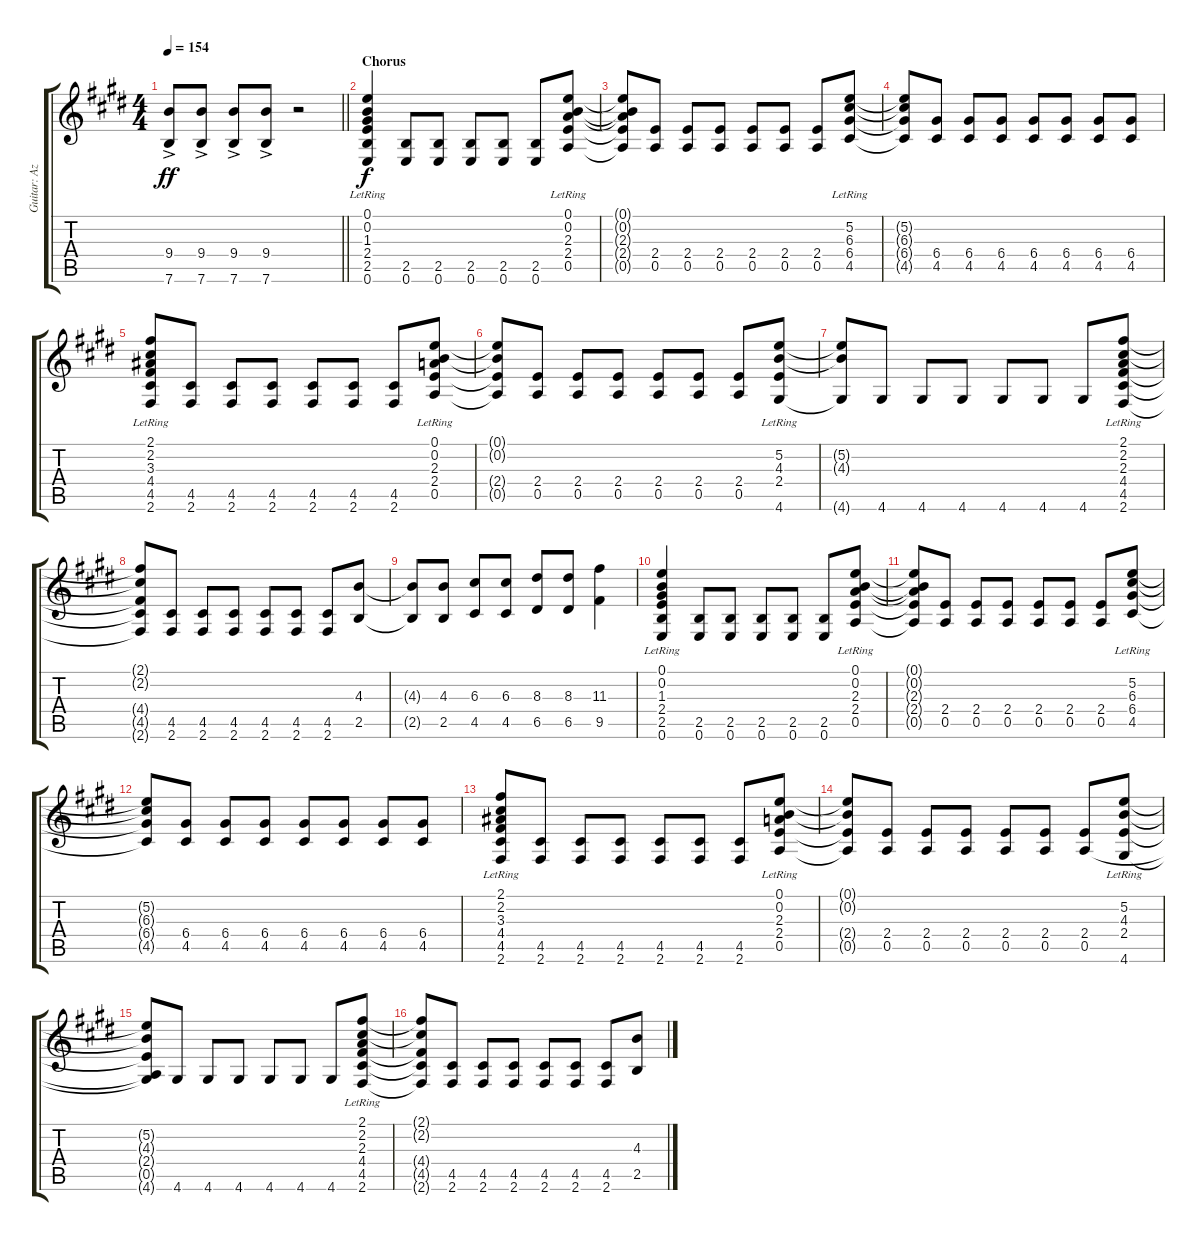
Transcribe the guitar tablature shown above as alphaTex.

\track ("Guitar: Azusa Nakano" "Guitar: Az") {instrument distortionguitar}
\staff {score tabs}
\tuning (E4 B3 G3 D3 A2 E2) {hide}
\ts (4 4)
\tempo 154
\clef g2
\barLineRight lightlight
\ks e
(9.4{ac} 7.6{ac}).8{dy ff} (9.4{ac} 7.6{ac}).8 (9.4{ac} 7.6{ac}).8 (9.4{ac} 7.6{ac}).8 r.2 |
\section ("" "Chorus")
(0.1{lr} 0.2{lr} 1.3{lr} 2.4{lr} 2.5{lr} 0.6{lr}).4{dy f} (2.5 0.6).8 (2.5 0.6).8 (2.5 0.6).8 (2.5 0.6).8 (2.5 0.6).8 (0.1{lr} 0.2{lr} 2.3{lr} 2.4{lr} 0.5{lr}).8 |
(0.1{t} 0.2{t} 2.3{t} 2.4{t} 0.5{t}).8 (2.4 0.5).8 (2.4 0.5).8 (2.4 0.5).8 (2.4 0.5).8 (2.4 0.5).8 (2.4 0.5).8 (5.2{lr} 6.3{lr} 6.4{lr} 4.5{lr}).8 |
(5.2{t} 6.3{t} 6.4{t} 4.5{t}).8 (6.4 4.5).8 (6.4 4.5).8 (6.4 4.5).8 (6.4 4.5).8 (6.4 4.5).8 (6.4 4.5).8 (6.4 4.5).8 |
(2.1{lr} 2.2{lr} 3.3{lr} 4.4{lr} 4.5{lr} 2.6{lr}).8 (4.5 2.6).8 (4.5 2.6).8 (4.5 2.6).8 (4.5 2.6).8 (4.5 2.6).8 (4.5 2.6).8 (0.1{lr} 0.2{lr} 2.3{lr} 2.4{lr} 0.5{lr}).8 |
(0.1{t} 0.2{t} 2.4{t} 0.5{t}).8 (2.4 0.5).8 (2.4 0.5).8 (2.4 0.5).8 (2.4 0.5).8 (2.4 0.5).8 (2.4 0.5).8 (5.2{lr} 4.3{lr} 2.4{lr} 4.6{lr}).8 |
(5.2{t} 4.3{t} 4.6{t}).8 4.6.8 4.6.8 4.6.8 4.6.8 4.6.8 4.6.8 (2.1{lr} 2.2{lr} 2.3{lr} 4.4{lr} 4.5{lr} 2.6{lr}).8 |
(2.1{t} 2.2{t} 4.4{t} 4.5{t} 2.6{t}).8 (4.5 2.6).8 (4.5 2.6).8 (4.5 2.6).8 (4.5 2.6).8 (4.5 2.6).8 (4.5 2.6).8 (4.3 2.5).8 |
(4.3{t} 2.5{t}).8 (4.3 2.5).8 (6.3 4.5).8 (6.3 4.5).8 (8.3 6.5).8 (8.3 6.5).8 (11.3 9.5).4 |
(0.1{lr} 0.2{lr} 1.3{lr} 2.4{lr} 2.5{lr} 0.6{lr}).4 (2.5 0.6).8 (2.5 0.6).8 (2.5 0.6).8 (2.5 0.6).8 (2.5 0.6).8 (0.1{lr} 0.2{lr} 2.3{lr} 2.4{lr} 0.5{lr}).8 |
(0.1{t} 0.2{t} 2.3{t} 2.4{t} 0.5{t}).8 (2.4 0.5).8 (2.4 0.5).8 (2.4 0.5).8 (2.4 0.5).8 (2.4 0.5).8 (2.4 0.5).8 (5.2{lr} 6.3{lr} 6.4{lr} 4.5{lr}).8 |
(5.2{t} 6.3{t} 6.4{t} 4.5{t}).8 (6.4 4.5).8 (6.4 4.5).8 (6.4 4.5).8 (6.4 4.5).8 (6.4 4.5).8 (6.4 4.5).8 (6.4 4.5).8 |
(2.1{lr} 2.2{lr} 3.3{lr} 4.4{lr} 4.5{lr} 2.6{lr}).8 (4.5 2.6).8 (4.5 2.6).8 (4.5 2.6).8 (4.5 2.6).8 (4.5 2.6).8 (4.5 2.6).8 (0.1{lr} 0.2{lr} 2.3{lr} 2.4{lr} 0.5{lr}).8 |
(0.1{t} 0.2{t} 2.4{t} 0.5{t}).8 (2.4 0.5).8 (2.4 0.5).8 (2.4 0.5).8 (2.4 0.5).8 (2.4 0.5).8 (2.4 0.5).8 (5.2{lr} 4.3{lr} 2.4{lr} 4.6{lr}).8 |
(5.2{t} 4.3{t} 2.4{t} 0.5{t} 4.6{t}).8 4.6.8 4.6.8 4.6.8 4.6.8 4.6.8 4.6.8 (2.1{lr} 2.2{lr} 2.3{lr} 4.4{lr} 4.5{lr} 2.6{lr}).8 |
(2.1{t} 2.2{t} 4.4{t} 4.5{t} 2.6{t}).8 (4.5 2.6).8 (4.5 2.6).8 (4.5 2.6).8 (4.5 2.6).8 (4.5 2.6).8 (4.5 2.6).8 (4.3 2.5).8
